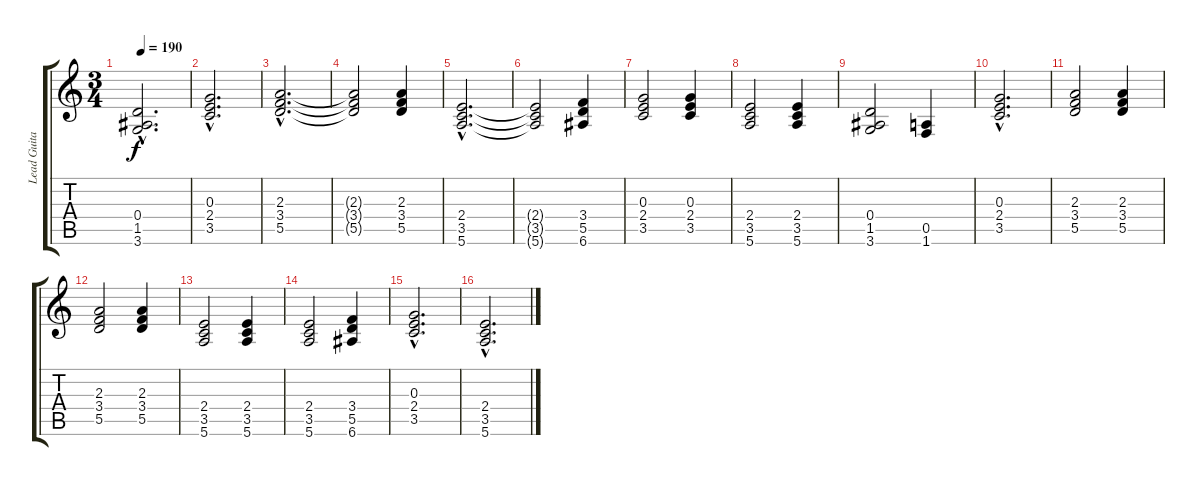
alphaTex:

\track ("Lead Guitar" "Lead Guita") {instrument distortionguitar}
\staff {score tabs}
\tuning (E4 B3 G3 D3 A2 E2) {hide}
\ts (3 4)
\tempo 190
\clef g2
\ks c
(0.4{hac} 1.5{hac} 3.6{hac}).2{d dy f} |
(0.3{hac} 2.4{hac} 3.5{hac}).2{d} |
(2.3{hac} 3.4{hac} 5.5{hac}).2{d} |
(2.3{t} 3.4{t} 5.5{t}).2 (2.3 3.4 5.5).4 |
(2.4{hac} 3.5{hac} 5.6{hac}).2{d} |
(2.4{t} 3.5{t} 5.6{t}).2 (3.4 5.5 6.6).4 |
(0.3 2.4 3.5).2 (0.3 2.4 3.5).4 |
(2.4 3.5 5.6).2 (2.4 3.5 5.6).4 |
(0.4 1.5 3.6).2 (0.5 1.6).4 |
(0.3{hac} 2.4{hac} 3.5{hac}).2{d} |
(2.3 3.4 5.5).2 (2.3 3.4 5.5).4 |
(2.3 3.4 5.5).2 (2.3 3.4 5.5).4 |
(2.4 3.5 5.6).2 (2.4 3.5 5.6).4 |
(2.4 3.5 5.6).2 (3.4 5.5 6.6).4 |
(0.3{hac} 2.4{hac} 3.5{hac}).2{d} |
(2.4{hac} 3.5{hac} 5.6{hac}).2{d}
